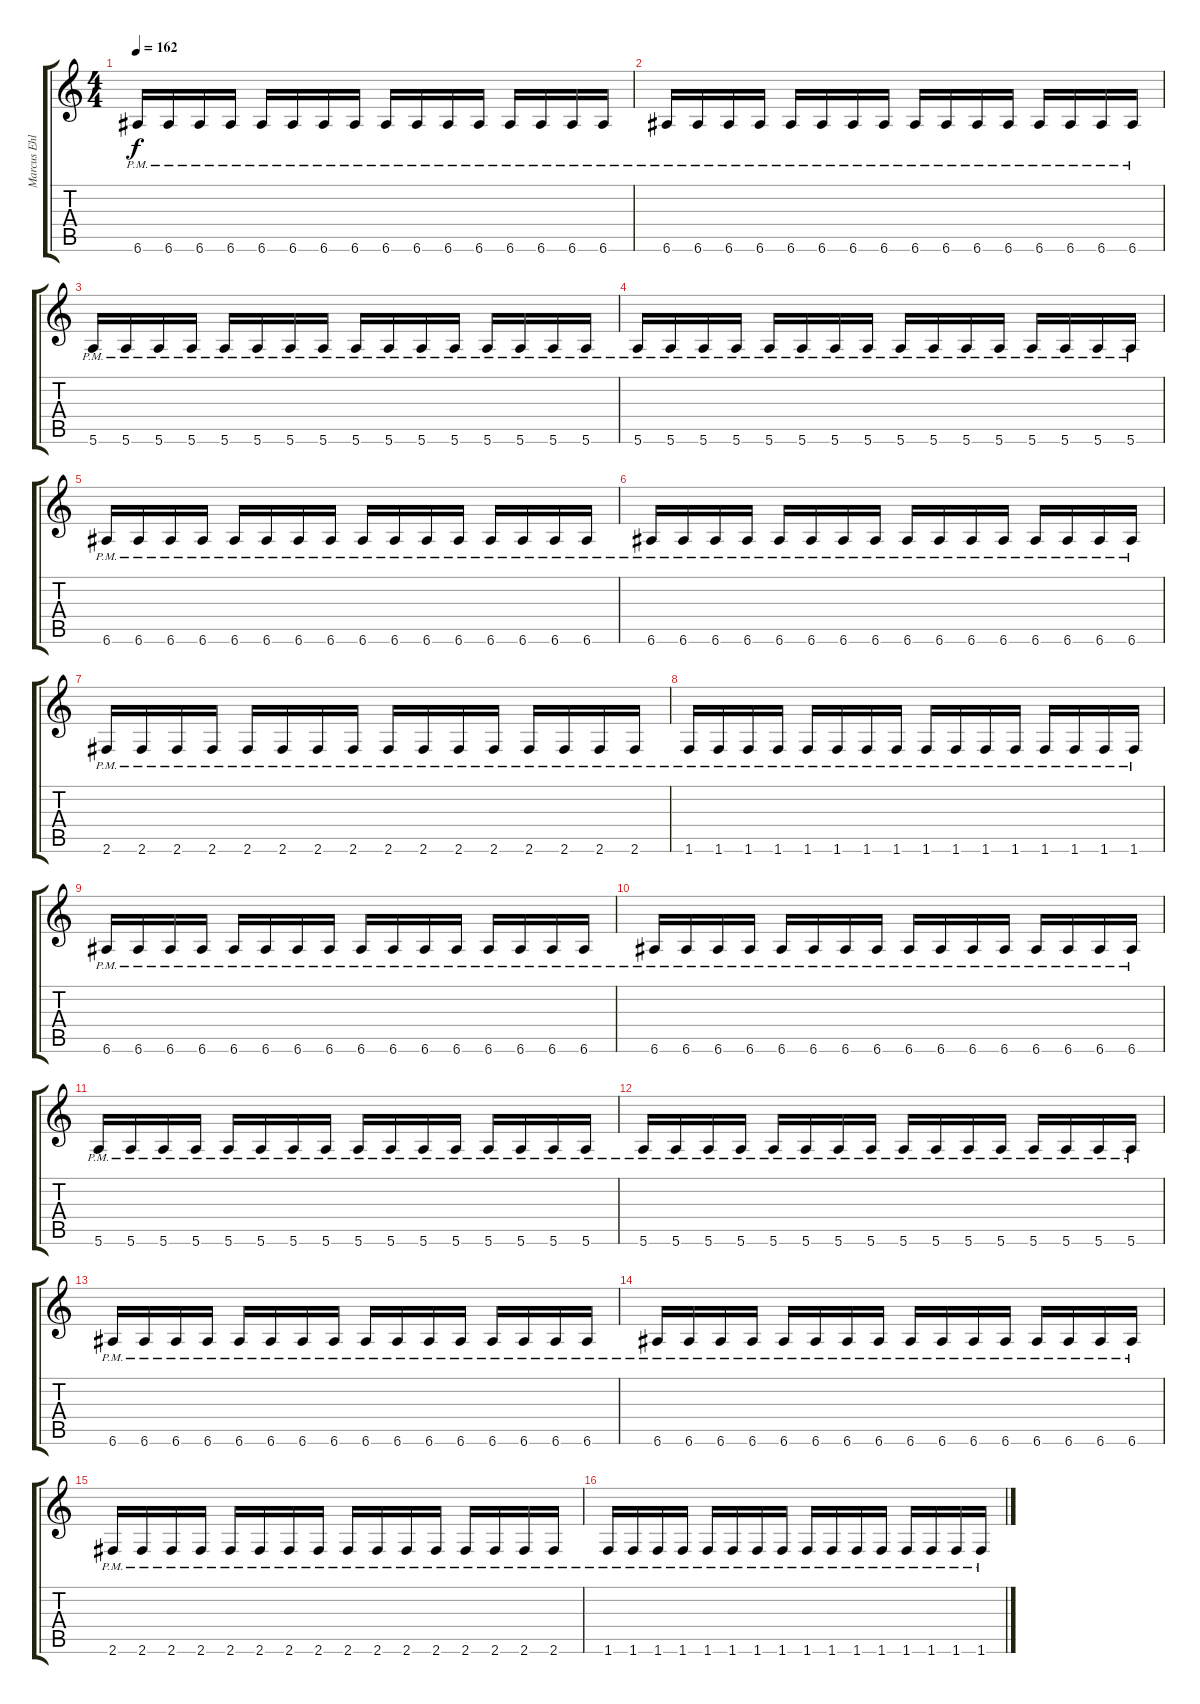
\track ("Marcus Ehlin" "Marcus Ehl") {instrument distortionguitar}
\staff {score tabs}
\tuning (E4 B3 G3 D3 A2 E2) {hide}
\ts (4 4)
\tempo 162
\clef g2
\ks c
6.6{pm}.16{dy f} 6.6{pm}.16 6.6{pm}.16 6.6{pm}.16 6.6{pm}.16 6.6{pm}.16 6.6{pm}.16 6.6{pm}.16 6.6{pm}.16 6.6{pm}.16 6.6{pm}.16 6.6{pm}.16 6.6{pm}.16 6.6{pm}.16 6.6{pm}.16 6.6{pm}.16 |
6.6{pm}.16 6.6{pm}.16 6.6{pm}.16 6.6{pm}.16 6.6{pm}.16 6.6{pm}.16 6.6{pm}.16 6.6{pm}.16 6.6{pm}.16 6.6{pm}.16 6.6{pm}.16 6.6{pm}.16 6.6{pm}.16 6.6{pm}.16 6.6{pm}.16 6.6{pm}.16 |
5.6{pm}.16 5.6{pm}.16 5.6{pm}.16 5.6{pm}.16 5.6{pm}.16 5.6{pm}.16 5.6{pm}.16 5.6{pm}.16 5.6{pm}.16 5.6{pm}.16 5.6{pm}.16 5.6{pm}.16 5.6{pm}.16 5.6{pm}.16 5.6{pm}.16 5.6{pm}.16 |
5.6{pm}.16 5.6{pm}.16 5.6{pm}.16 5.6{pm}.16 5.6{pm}.16 5.6{pm}.16 5.6{pm}.16 5.6{pm}.16 5.6{pm}.16 5.6{pm}.16 5.6{pm}.16 5.6{pm}.16 5.6{pm}.16 5.6{pm}.16 5.6{pm}.16 5.6{pm}.16 |
6.6{pm}.16 6.6{pm}.16 6.6{pm}.16 6.6{pm}.16 6.6{pm}.16 6.6{pm}.16 6.6{pm}.16 6.6{pm}.16 6.6{pm}.16 6.6{pm}.16 6.6{pm}.16 6.6{pm}.16 6.6{pm}.16 6.6{pm}.16 6.6{pm}.16 6.6{pm}.16 |
6.6{pm}.16 6.6{pm}.16 6.6{pm}.16 6.6{pm}.16 6.6{pm}.16 6.6{pm}.16 6.6{pm}.16 6.6{pm}.16 6.6{pm}.16 6.6{pm}.16 6.6{pm}.16 6.6{pm}.16 6.6{pm}.16 6.6{pm}.16 6.6{pm}.16 6.6{pm}.16 |
2.6{pm}.16 2.6{pm}.16 2.6{pm}.16 2.6{pm}.16 2.6{pm}.16 2.6{pm}.16 2.6{pm}.16 2.6{pm}.16 2.6{pm}.16 2.6{pm}.16 2.6{pm}.16 2.6{pm}.16 2.6{pm}.16 2.6{pm}.16 2.6{pm}.16 2.6{pm}.16 |
1.6{pm}.16 1.6{pm}.16 1.6{pm}.16 1.6{pm}.16 1.6{pm}.16 1.6{pm}.16 1.6{pm}.16 1.6{pm}.16 1.6{pm}.16 1.6{pm}.16 1.6{pm}.16 1.6{pm}.16 1.6{pm}.16 1.6{pm}.16 1.6{pm}.16 1.6{pm}.16 |
6.6{pm}.16 6.6{pm}.16 6.6{pm}.16 6.6{pm}.16 6.6{pm}.16 6.6{pm}.16 6.6{pm}.16 6.6{pm}.16 6.6{pm}.16 6.6{pm}.16 6.6{pm}.16 6.6{pm}.16 6.6{pm}.16 6.6{pm}.16 6.6{pm}.16 6.6{pm}.16 |
6.6{pm}.16 6.6{pm}.16 6.6{pm}.16 6.6{pm}.16 6.6{pm}.16 6.6{pm}.16 6.6{pm}.16 6.6{pm}.16 6.6{pm}.16 6.6{pm}.16 6.6{pm}.16 6.6{pm}.16 6.6{pm}.16 6.6{pm}.16 6.6{pm}.16 6.6{pm}.16 |
5.6{pm}.16 5.6{pm}.16 5.6{pm}.16 5.6{pm}.16 5.6{pm}.16 5.6{pm}.16 5.6{pm}.16 5.6{pm}.16 5.6{pm}.16 5.6{pm}.16 5.6{pm}.16 5.6{pm}.16 5.6{pm}.16 5.6{pm}.16 5.6{pm}.16 5.6{pm}.16 |
5.6{pm}.16 5.6{pm}.16 5.6{pm}.16 5.6{pm}.16 5.6{pm}.16 5.6{pm}.16 5.6{pm}.16 5.6{pm}.16 5.6{pm}.16 5.6{pm}.16 5.6{pm}.16 5.6{pm}.16 5.6{pm}.16 5.6{pm}.16 5.6{pm}.16 5.6{pm}.16 |
6.6{pm}.16 6.6{pm}.16 6.6{pm}.16 6.6{pm}.16 6.6{pm}.16 6.6{pm}.16 6.6{pm}.16 6.6{pm}.16 6.6{pm}.16 6.6{pm}.16 6.6{pm}.16 6.6{pm}.16 6.6{pm}.16 6.6{pm}.16 6.6{pm}.16 6.6{pm}.16 |
6.6{pm}.16 6.6{pm}.16 6.6{pm}.16 6.6{pm}.16 6.6{pm}.16 6.6{pm}.16 6.6{pm}.16 6.6{pm}.16 6.6{pm}.16 6.6{pm}.16 6.6{pm}.16 6.6{pm}.16 6.6{pm}.16 6.6{pm}.16 6.6{pm}.16 6.6{pm}.16 |
2.6{pm}.16 2.6{pm}.16 2.6{pm}.16 2.6{pm}.16 2.6{pm}.16 2.6{pm}.16 2.6{pm}.16 2.6{pm}.16 2.6{pm}.16 2.6{pm}.16 2.6{pm}.16 2.6{pm}.16 2.6{pm}.16 2.6{pm}.16 2.6{pm}.16 2.6{pm}.16 |
1.6{pm}.16 1.6{pm}.16 1.6{pm}.16 1.6{pm}.16 1.6{pm}.16 1.6{pm}.16 1.6{pm}.16 1.6{pm}.16 1.6{pm}.16 1.6{pm}.16 1.6{pm}.16 1.6{pm}.16 1.6{pm}.16 1.6{pm}.16 1.6{pm}.16 1.6{pm}.16
